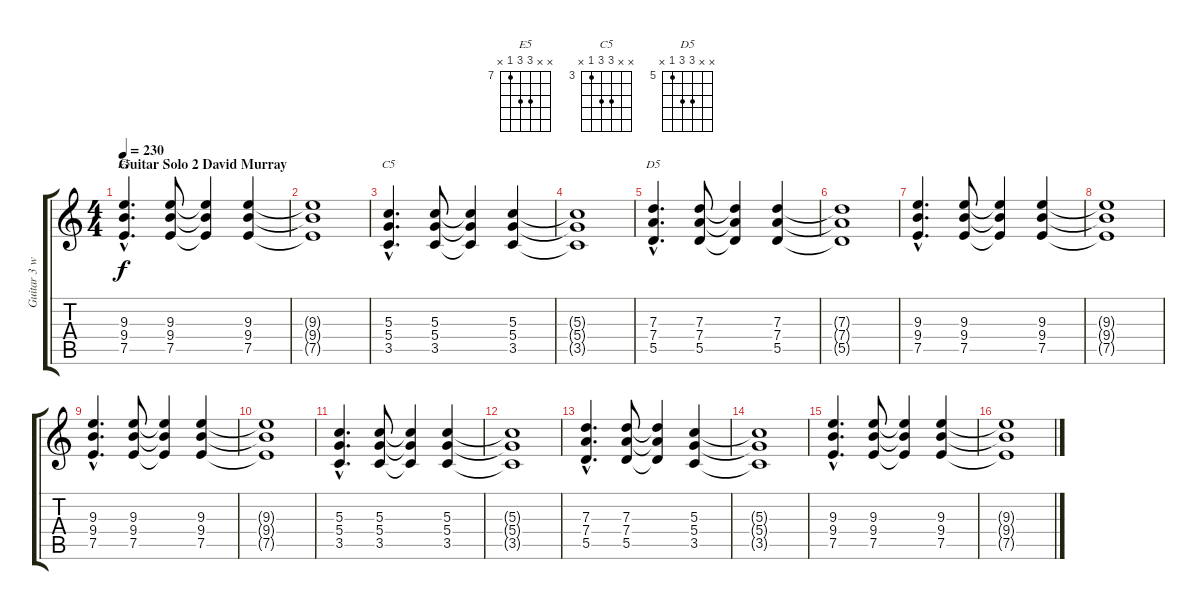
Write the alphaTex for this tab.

\track ("Guitar 3 w/Distortion" "Guitar 3 w") {instrument distortionguitar}
\staff {score tabs}
\tuning (E4 B3 G3 D3 A2 E2) {hide}
\chord ("E5" x x 9 9 7 x) {firstfret 7}
\chord ("C5" x x 5 5 3 x) {firstfret 3}
\chord ("D5" x x 7 7 5 x) {firstfret 5}
\ts (4 4)
\section ("" "Guitar Solo 2 David Murray")
\tempo 230
\clef g2
\ks c
(9.3{hac} 9.4{hac} 7.5{hac}).4{d ch "E5" dy f} (9.3 9.4 7.5).8 (9.3{t} 9.4{t} 7.5{t}).4 (9.3 9.4 7.5).4 |
(9.3{t} 9.4{t} 7.5{t}).1 |
(5.3{hac} 5.4{hac} 3.5{hac}).4{d ch "C5"} (5.3 5.4 3.5).8 (5.3{t} 5.4{t} 3.5{t}).4 (5.3 5.4 3.5).4 |
(5.3{t} 5.4{t} 3.5{t}).1 |
(7.3{hac} 7.4{hac} 5.5{hac}).4{d ch "D5"} (7.3 7.4 5.5).8 (7.3{t} 7.4{t} 5.5{t}).4 (7.3 7.4 5.5).4 |
(7.3{t} 7.4{t} 5.5{t}).1 |
(9.3{hac} 9.4{hac} 7.5{hac}).4{d} (9.3 9.4 7.5).8 (9.3{t} 9.4{t} 7.5{t}).4 (9.3 9.4 7.5).4 |
(9.3{t} 9.4{t} 7.5{t}).1 |
(9.3{hac} 9.4{hac} 7.5{hac}).4{d} (9.3 9.4 7.5).8 (9.3{t} 9.4{t} 7.5{t}).4 (9.3 9.4 7.5).4 |
(9.3{t} 9.4{t} 7.5{t}).1 |
(5.3{hac} 5.4{hac} 3.5{hac}).4{d} (5.3 5.4 3.5).8 (5.3{t} 5.4{t} 3.5{t}).4 (5.3 5.4 3.5).4 |
(5.3{t} 5.4{t} 3.5{t}).1 |
(7.3{hac} 7.4{hac} 5.5{hac}).4{d} (7.3 7.4 5.5).8 (7.3{t} 7.4{t} 5.5{t}).4 (5.3 5.4 3.5).4 |
(5.3{t} 5.4{t} 3.5{t}).1 |
(9.3{hac} 9.4{hac} 7.5{hac}).4{d} (9.3 9.4 7.5).8 (9.3{t} 9.4{t} 7.5{t}).4 (9.3 9.4 7.5).4 |
(9.3{t} 9.4{t} 7.5{t}).1
